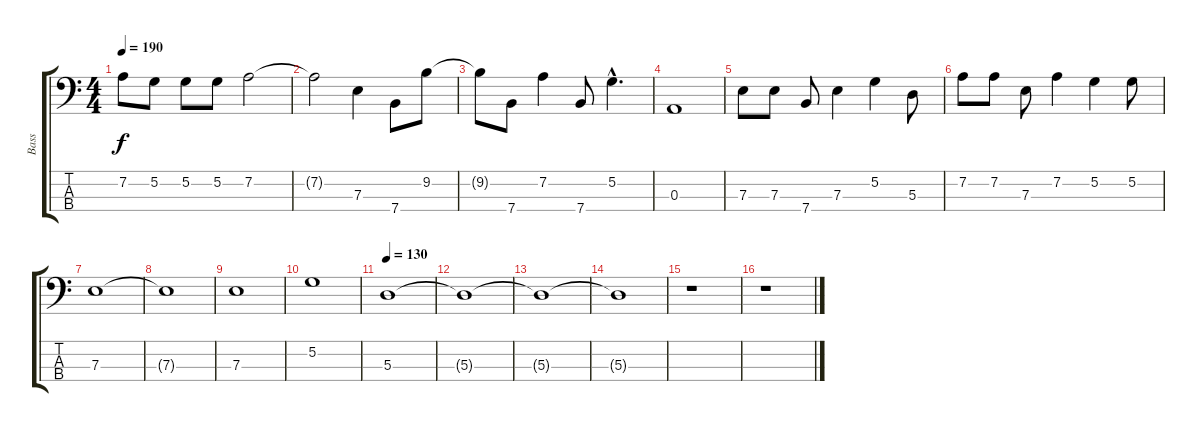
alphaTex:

\track ("Bass" "Bass") {instrument electricbassfinger}
\staff {score tabs}
\tuning (G2 D2 A1 E1) {hide}
\ts (4 4)
\tempo 190
\clef f4
\ks c
7.2.8{dy f} 5.2.8 5.2.8 5.2.8 7.2.2 |
7.2{t}.2 7.3.4 7.4.8 9.2.8 |
9.2{t}.8 7.4.8 7.2.4 7.4.8 5.2{hac}.4{d} |
0.3.1 |
7.3.8 7.3.8 7.4.8 7.3.4 5.2.4 5.3.8 |
7.2.8 7.2.8 7.3.8 7.2.4 5.2.4 5.2.8 |
7.3.1 |
7.3{t}.1 |
7.3.1 |
5.2.1 |
\tempo 130
5.3.1 |
5.3{t}.1 |
5.3{t}.1 |
5.3{t}.1 |
r.1 |
r.1
